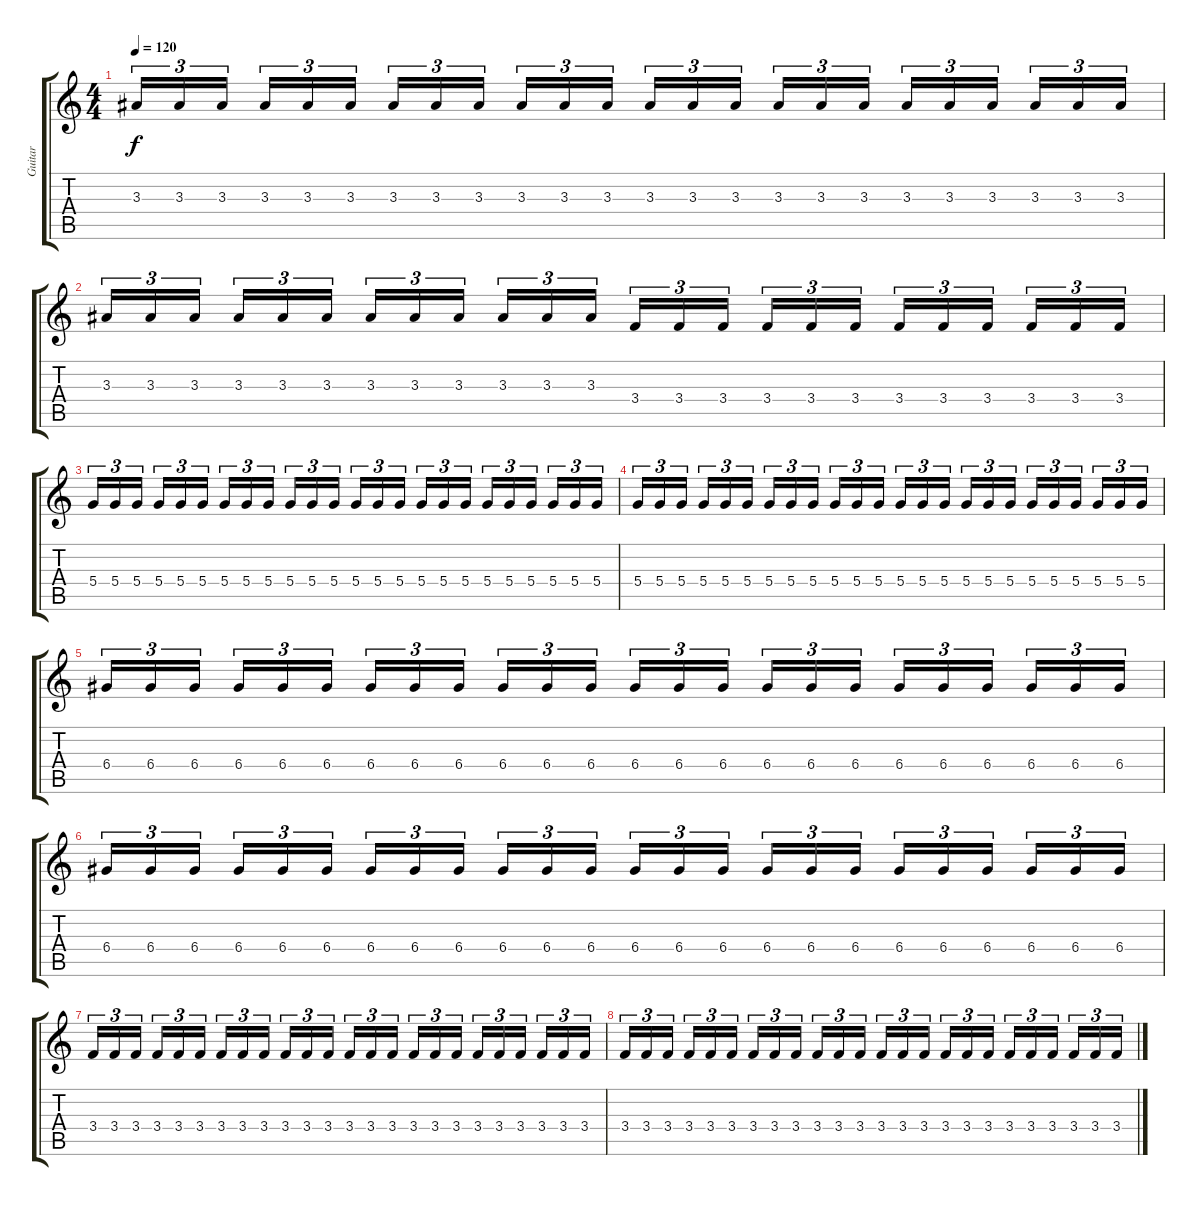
\track ("Guitar" "Guitar") {instrument distortionguitar}
\staff {score tabs}
\tuning (E4 B3 G3 D3 A2 E2) {hide}
\ts (4 4)
\tempo 120
\clef g2
\ks c
3.3.16{tu (3 2) dy f} 3.3.16{tu (3 2)} 3.3.16{tu (3 2) beam splitsecondary} 3.3.16{tu (3 2)} 3.3.16{tu (3 2)} 3.3.16{tu (3 2)} 3.3.16{tu (3 2)} 3.3.16{tu (3 2)} 3.3.16{tu (3 2) beam splitsecondary} 3.3.16{tu (3 2)} 3.3.16{tu (3 2)} 3.3.16{tu (3 2)} 3.3.16{tu (3 2)} 3.3.16{tu (3 2)} 3.3.16{tu (3 2) beam splitsecondary} 3.3.16{tu (3 2)} 3.3.16{tu (3 2)} 3.3.16{tu (3 2)} 3.3.16{tu (3 2)} 3.3.16{tu (3 2)} 3.3.16{tu (3 2) beam splitsecondary} 3.3.16{tu (3 2)} 3.3.16{tu (3 2)} 3.3.16{tu (3 2)} |
3.3.16{tu (3 2)} 3.3.16{tu (3 2)} 3.3.16{tu (3 2) beam splitsecondary} 3.3.16{tu (3 2)} 3.3.16{tu (3 2)} 3.3.16{tu (3 2)} 3.3.16{tu (3 2)} 3.3.16{tu (3 2)} 3.3.16{tu (3 2) beam splitsecondary} 3.3.16{tu (3 2)} 3.3.16{tu (3 2)} 3.3.16{tu (3 2)} 3.4.16{tu (3 2)} 3.4.16{tu (3 2)} 3.4.16{tu (3 2) beam splitsecondary} 3.4.16{tu (3 2)} 3.4.16{tu (3 2)} 3.4.16{tu (3 2)} 3.4.16{tu (3 2)} 3.4.16{tu (3 2)} 3.4.16{tu (3 2) beam splitsecondary} 3.4.16{tu (3 2)} 3.4.16{tu (3 2)} 3.4.16{tu (3 2)} |
5.4.16{tu (3 2)} 5.4.16{tu (3 2)} 5.4.16{tu (3 2) beam splitsecondary} 5.4.16{tu (3 2)} 5.4.16{tu (3 2)} 5.4.16{tu (3 2)} 5.4.16{tu (3 2)} 5.4.16{tu (3 2)} 5.4.16{tu (3 2) beam splitsecondary} 5.4.16{tu (3 2)} 5.4.16{tu (3 2)} 5.4.16{tu (3 2)} 5.4.16{tu (3 2)} 5.4.16{tu (3 2)} 5.4.16{tu (3 2) beam splitsecondary} 5.4.16{tu (3 2)} 5.4.16{tu (3 2)} 5.4.16{tu (3 2)} 5.4.16{tu (3 2)} 5.4.16{tu (3 2)} 5.4.16{tu (3 2) beam splitsecondary} 5.4.16{tu (3 2)} 5.4.16{tu (3 2)} 5.4.16{tu (3 2)} |
5.4.16{tu (3 2)} 5.4.16{tu (3 2)} 5.4.16{tu (3 2) beam splitsecondary} 5.4.16{tu (3 2)} 5.4.16{tu (3 2)} 5.4.16{tu (3 2)} 5.4.16{tu (3 2)} 5.4.16{tu (3 2)} 5.4.16{tu (3 2) beam splitsecondary} 5.4.16{tu (3 2)} 5.4.16{tu (3 2)} 5.4.16{tu (3 2)} 5.4.16{tu (3 2)} 5.4.16{tu (3 2)} 5.4.16{tu (3 2) beam splitsecondary} 5.4.16{tu (3 2)} 5.4.16{tu (3 2)} 5.4.16{tu (3 2)} 5.4.16{tu (3 2)} 5.4.16{tu (3 2)} 5.4.16{tu (3 2) beam splitsecondary} 5.4.16{tu (3 2)} 5.4.16{tu (3 2)} 5.4.16{tu (3 2)} |
6.4.16{tu (3 2)} 6.4.16{tu (3 2)} 6.4.16{tu (3 2) beam splitsecondary} 6.4.16{tu (3 2)} 6.4.16{tu (3 2)} 6.4.16{tu (3 2)} 6.4.16{tu (3 2)} 6.4.16{tu (3 2)} 6.4.16{tu (3 2) beam splitsecondary} 6.4.16{tu (3 2)} 6.4.16{tu (3 2)} 6.4.16{tu (3 2)} 6.4.16{tu (3 2)} 6.4.16{tu (3 2)} 6.4.16{tu (3 2) beam splitsecondary} 6.4.16{tu (3 2)} 6.4.16{tu (3 2)} 6.4.16{tu (3 2)} 6.4.16{tu (3 2)} 6.4.16{tu (3 2)} 6.4.16{tu (3 2) beam splitsecondary} 6.4.16{tu (3 2)} 6.4.16{tu (3 2)} 6.4.16{tu (3 2)} |
6.4.16{tu (3 2)} 6.4.16{tu (3 2)} 6.4.16{tu (3 2) beam splitsecondary} 6.4.16{tu (3 2)} 6.4.16{tu (3 2)} 6.4.16{tu (3 2)} 6.4.16{tu (3 2)} 6.4.16{tu (3 2)} 6.4.16{tu (3 2) beam splitsecondary} 6.4.16{tu (3 2)} 6.4.16{tu (3 2)} 6.4.16{tu (3 2)} 6.4.16{tu (3 2)} 6.4.16{tu (3 2)} 6.4.16{tu (3 2) beam splitsecondary} 6.4.16{tu (3 2)} 6.4.16{tu (3 2)} 6.4.16{tu (3 2)} 6.4.16{tu (3 2)} 6.4.16{tu (3 2)} 6.4.16{tu (3 2) beam splitsecondary} 6.4.16{tu (3 2)} 6.4.16{tu (3 2)} 6.4.16{tu (3 2)} |
3.4.16{tu (3 2)} 3.4.16{tu (3 2)} 3.4.16{tu (3 2) beam splitsecondary} 3.4.16{tu (3 2)} 3.4.16{tu (3 2)} 3.4.16{tu (3 2)} 3.4.16{tu (3 2)} 3.4.16{tu (3 2)} 3.4.16{tu (3 2) beam splitsecondary} 3.4.16{tu (3 2)} 3.4.16{tu (3 2)} 3.4.16{tu (3 2)} 3.4.16{tu (3 2)} 3.4.16{tu (3 2)} 3.4.16{tu (3 2) beam splitsecondary} 3.4.16{tu (3 2)} 3.4.16{tu (3 2)} 3.4.16{tu (3 2)} 3.4.16{tu (3 2)} 3.4.16{tu (3 2)} 3.4.16{tu (3 2) beam splitsecondary} 3.4.16{tu (3 2)} 3.4.16{tu (3 2)} 3.4.16{tu (3 2)} |
3.4.16{tu (3 2)} 3.4.16{tu (3 2)} 3.4.16{tu (3 2) beam splitsecondary} 3.4.16{tu (3 2)} 3.4.16{tu (3 2)} 3.4.16{tu (3 2)} 3.4.16{tu (3 2)} 3.4.16{tu (3 2)} 3.4.16{tu (3 2) beam splitsecondary} 3.4.16{tu (3 2)} 3.4.16{tu (3 2)} 3.4.16{tu (3 2)} 3.4.16{tu (3 2)} 3.4.16{tu (3 2)} 3.4.16{tu (3 2) beam splitsecondary} 3.4.16{tu (3 2)} 3.4.16{tu (3 2)} 3.4.16{tu (3 2)} 3.4.16{tu (3 2)} 3.4.16{tu (3 2)} 3.4.16{tu (3 2) beam splitsecondary} 3.4.16{tu (3 2)} 3.4.16{tu (3 2)} 3.4.16{tu (3 2)}
